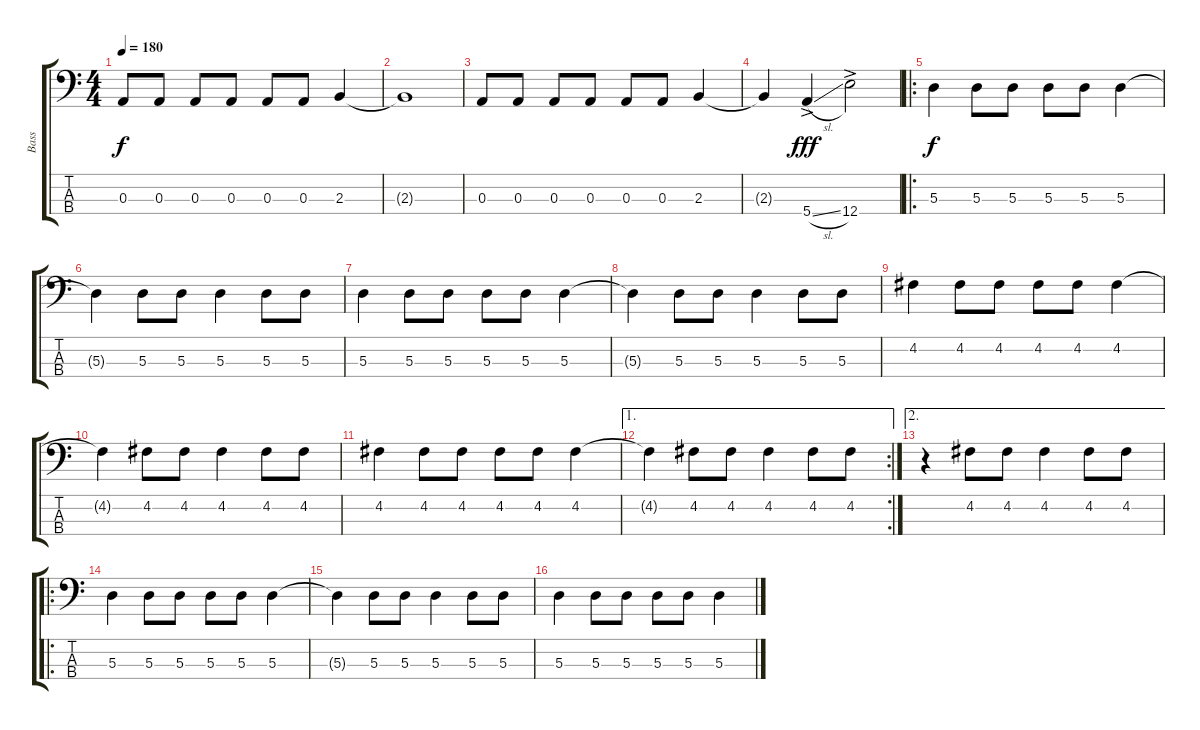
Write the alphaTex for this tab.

\track ("Bass" "Bass") {instrument electricbassfinger}
\staff {score tabs}
\tuning (G2 D2 A1 E1) {hide}
\ts (4 4)
\tempo 180
\clef f4
\ks c
0.3.8{dy f} 0.3.8 0.3.8 0.3.8 0.3.8 0.3.8 2.3.4 |
2.3{t}.1 |
0.3.8 0.3.8 0.3.8 0.3.8 0.3.8 0.3.8 2.3.4 |
2.3{t}.4 5.4{sl ac}.4{dy fff} 12.4{ac}.2 |
\ro
5.3.4{dy f} 5.3.8 5.3.8 5.3.8 5.3.8 5.3.4 |
5.3{t}.4 5.3.8 5.3.8 5.3.4 5.3.8 5.3.8 |
5.3.4 5.3.8 5.3.8 5.3.8 5.3.8 5.3.4 |
5.3{t}.4 5.3.8 5.3.8 5.3.4 5.3.8 5.3.8 |
4.2.4 4.2.8 4.2.8 4.2.8 4.2.8 4.2.4 |
4.2{t}.4 4.2.8 4.2.8 4.2.4 4.2.8 4.2.8 |
4.2.4 4.2.8 4.2.8 4.2.8 4.2.8 4.2.4 |
\ae 1
\rc 2
4.2{t}.4 4.2.8 4.2.8 4.2.4 4.2.8 4.2.8 |
\ae 2
r.4 4.2.8 4.2.8 4.2.4 4.2.8 4.2.8 |
\ro
5.3.4 5.3.8 5.3.8 5.3.8 5.3.8 5.3.4 |
5.3{t}.4 5.3.8 5.3.8 5.3.4 5.3.8 5.3.8 |
5.3.4 5.3.8 5.3.8 5.3.8 5.3.8 5.3.4
